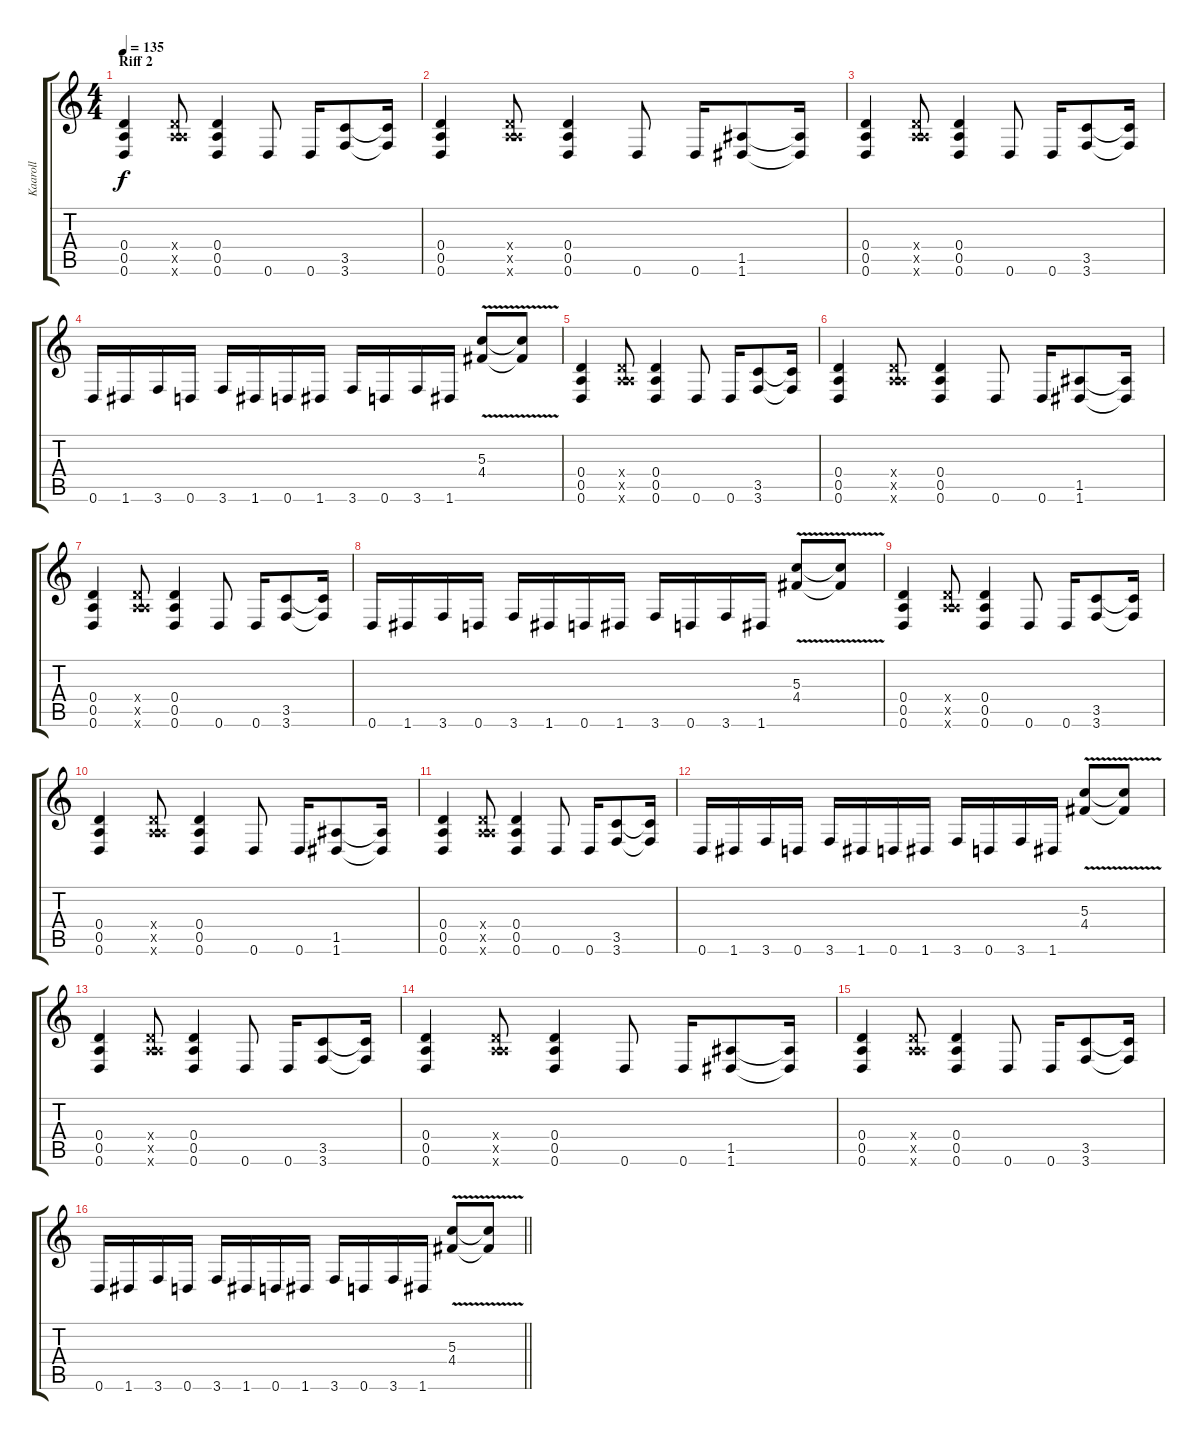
\track ("Kaaroll" "Kaaroll") {instrument acousticguitarsteel}
\staff {score tabs}
\tuning (E4 B3 G3 D3 A2 D2) {hide}
\ts (4 4)
\section ("" "Riff 2")
\tempo 135
\clef g2
\ks c
(0.4 0.5 0.6).4{dy f} (0.4{x} 0.5{x} 7.6{x}).8 (0.4 0.5 0.6).4 0.6.8 0.6.16 (3.5 3.6).8 (3.5{t} 3.6{t}).16 |
(0.4 0.5 0.6).4 (0.4{x} 0.5{x} 7.6{x}).8 (0.4 0.5 0.6).4 0.6.8 0.6.16 (1.5 1.6).8 (1.5{t} 1.6{t}).16 |
(0.4 0.5 0.6).4 (0.4{x} 0.5{x} 7.6{x}).8 (0.4 0.5 0.6).4 0.6.8 0.6.16 (3.5 3.6).8 (3.5{t} 3.6{t}).16 |
0.6.16 1.6.16 3.6.16 0.6.16 3.6.16 1.6.16 0.6.16 1.6.16 3.6.16 0.6.16 3.6.16 1.6.16 (5.3{v} 4.4).8 (5.3{t} 4.4{t}).8 |
(0.4 0.5 0.6).4 (0.4{x} 0.5{x} 7.6{x}).8 (0.4 0.5 0.6).4 0.6.8 0.6.16 (3.5 3.6).8 (3.5{t} 3.6{t}).16 |
(0.4 0.5 0.6).4 (0.4{x} 0.5{x} 7.6{x}).8 (0.4 0.5 0.6).4 0.6.8 0.6.16 (1.5 1.6).8 (1.5{t} 1.6{t}).16 |
(0.4 0.5 0.6).4 (0.4{x} 0.5{x} 7.6{x}).8 (0.4 0.5 0.6).4 0.6.8 0.6.16 (3.5 3.6).8 (3.5{t} 3.6{t}).16 |
0.6.16 1.6.16 3.6.16 0.6.16 3.6.16 1.6.16 0.6.16 1.6.16 3.6.16 0.6.16 3.6.16 1.6.16 (5.3{v} 4.4).8 (5.3{t} 4.4{t}).8 |
(0.4 0.5 0.6).4 (0.4{x} 0.5{x} 7.6{x}).8 (0.4 0.5 0.6).4 0.6.8 0.6.16 (3.5 3.6).8 (3.5{t} 3.6{t}).16 |
(0.4 0.5 0.6).4 (0.4{x} 0.5{x} 7.6{x}).8 (0.4 0.5 0.6).4 0.6.8 0.6.16 (1.5 1.6).8 (1.5{t} 1.6{t}).16 |
(0.4 0.5 0.6).4 (0.4{x} 0.5{x} 7.6{x}).8 (0.4 0.5 0.6).4 0.6.8 0.6.16 (3.5 3.6).8 (3.5{t} 3.6{t}).16 |
0.6.16 1.6.16 3.6.16 0.6.16 3.6.16 1.6.16 0.6.16 1.6.16 3.6.16 0.6.16 3.6.16 1.6.16 (5.3{v} 4.4).8 (5.3{t} 4.4{t}).8 |
(0.4 0.5 0.6).4 (0.4{x} 0.5{x} 7.6{x}).8 (0.4 0.5 0.6).4 0.6.8 0.6.16 (3.5 3.6).8 (3.5{t} 3.6{t}).16 |
(0.4 0.5 0.6).4 (0.4{x} 0.5{x} 7.6{x}).8 (0.4 0.5 0.6).4 0.6.8 0.6.16 (1.5 1.6).8 (1.5{t} 1.6{t}).16 |
(0.4 0.5 0.6).4 (0.4{x} 0.5{x} 7.6{x}).8 (0.4 0.5 0.6).4 0.6.8 0.6.16 (3.5 3.6).8 (3.5{t} 3.6{t}).16 |
\barLineRight lightlight
0.6.16 1.6.16 3.6.16 0.6.16 3.6.16 1.6.16 0.6.16 1.6.16 3.6.16 0.6.16 3.6.16 1.6.16 (5.3{v} 4.4).8 (5.3{t} 4.4{t}).8
